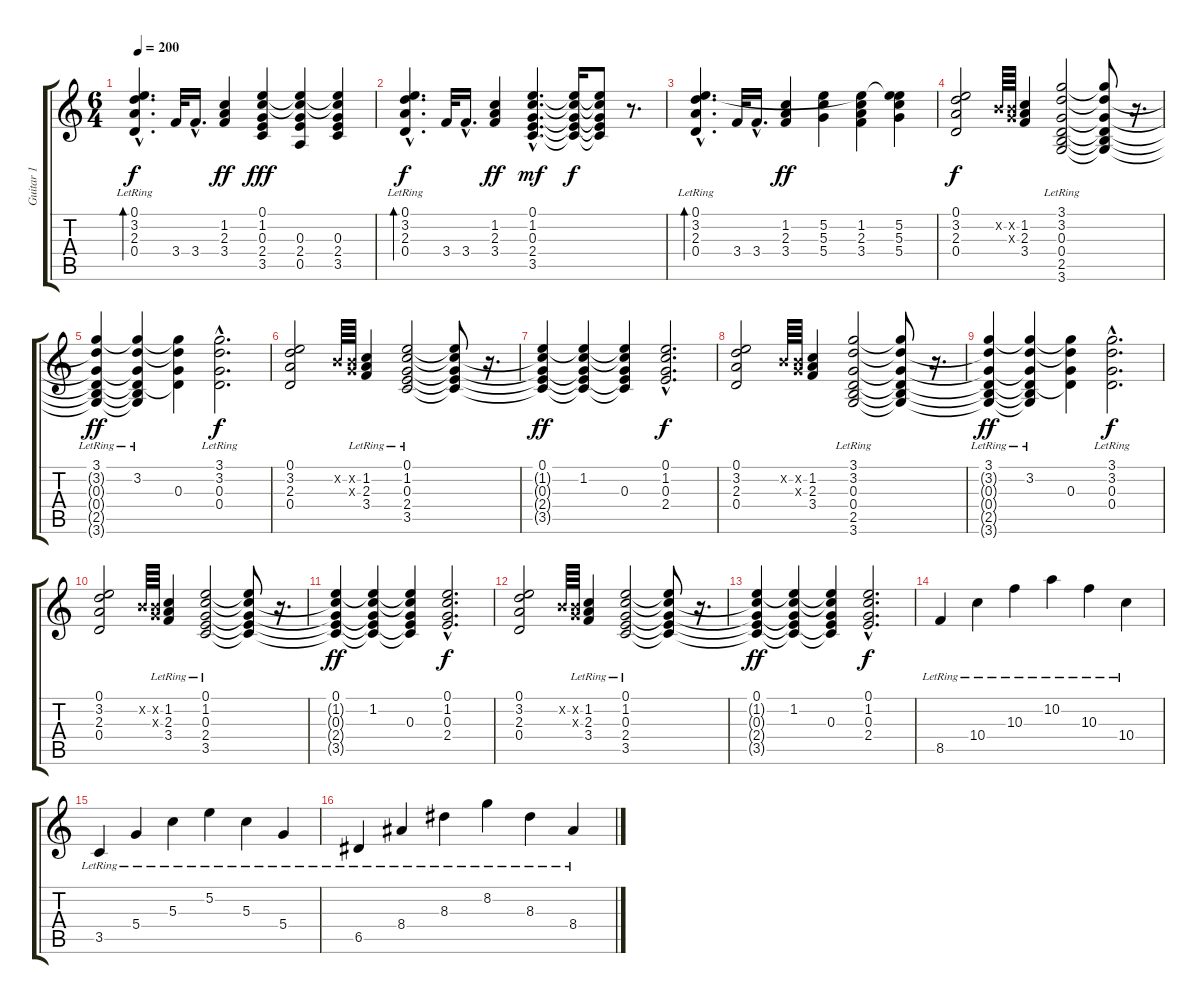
\track ("Guitar 1" "Guitar 1") {instrument electricguitarjazz}
\staff {score tabs}
\tuning (E4 B3 G3 D3 A2 E2) {hide}
\ts (6 4)
\tempo 200
\clef g2
\ks c
(0.1{hac} 3.2{hac} 2.3{hac lr} 0.4{hac}).4{d bd 30 dy f} 3.4.32 3.4{hac}.16{d} (1.2 2.3 3.4).4{dy ff} (0.1 1.2 0.3 2.4 3.5).4{dy fff} (0.1{t} 1.2{t} 0.3 2.4 0.5).4 (0.1{t} 1.2{t} 0.3 2.4 3.5).4 |
(0.1{hac} 3.2{hac} 2.3{hac lr} 0.4{hac}).4{d bd 30 dy f} 3.4.32 3.4{hac}.16{d} (1.2 2.3 3.4).4{dy ff} (0.1{hac} 1.2{hac} 0.3{hac} 2.4{hac} 3.5{hac}).4{d dy mf} (0.1{t} 1.2{t} 0.3{t} 2.4{t} 3.5{t}).16{dy f} (0.1{t} 1.2{t} 0.3{t} 2.4{t} 3.5{t}).8 r.8{d} |
(0.1{hac} 3.2{hac} 2.3{hac lr} 0.4{hac}).4{d bd 30} 3.4.32 3.4{hac}.16{d} (1.2 2.3 3.4).4{dy ff} (5.2 5.3 5.4).4 (0.1{t} 1.2 2.3 3.4).4 (0.1{t} 5.2 5.3 5.4).4 |
(0.1 3.2 2.3 0.4).2{dy f} 0.2{x}.64 (0.2{x} 0.3{x}).64 (1.2 2.3 3.4).4 (3.1{lr} 3.2{lr} 0.3{lr} 0.4{lr} 2.5 3.6).2 (3.1{t} 3.2{t} 0.3{t} 0.4{t} 2.5{t} 3.6{t}).8 r.16{d} |
(3.1{lr} 3.2{t} 0.3{t} 0.4{t} 2.5{t} 3.6{t}).4{dy ff} (3.1{t} 3.2{lr} 0.3{t} 0.4{t} 2.5{t} 3.6{t}).4 (3.1{t} 3.2{t} 0.3 0.4{t}).4 (3.1{hac lr} 3.2{hac lr} 0.3{hac lr} 0.4{hac lr}).2{d dy f} |
(0.1 3.2 2.3 0.4).2 0.2{x}.64 (0.2{x} 0.3{x}).64 (1.2{lr} 2.3{lr} 3.4{lr}).4 (0.1{lr} 1.2{lr} 0.3{lr} 2.4{lr} 3.5).2 (0.1{t} 1.2{t} 0.3{t} 2.4{t} 3.5{t}).8 r.16{d} |
(0.1 1.2{t} 0.3{t} 2.4{t} 3.5{t}).4{dy ff} (0.1{t} 1.2 0.3{t} 2.4{t} 3.5{t}).4 (0.1{t} 1.2{t} 0.3 2.4{t} 3.5{t}).4 (0.1{hac} 1.2{hac} 0.3{hac} 2.4{hac}).2{d dy f} |
(0.1 3.2 2.3 0.4).2 0.2{x}.64 (0.2{x} 0.3{x}).64 (1.2 2.3 3.4).4 (3.1{lr} 3.2{lr} 0.3{lr} 0.4{lr} 2.5 3.6).2 (3.1{t} 3.2{t} 0.3{t} 0.4{t} 2.5{t} 3.6{t}).8 r.16{d} |
(3.1{lr} 3.2{t} 0.3{t} 0.4{t} 2.5{t} 3.6{t}).4{dy ff} (3.1{t} 3.2{lr} 0.3{t} 0.4{t} 2.5{t} 3.6{t}).4 (3.1{t} 3.2{t} 0.3 0.4{t}).4 (3.1{hac lr} 3.2{hac lr} 0.3{hac lr} 0.4{hac lr}).2{d dy f} |
(0.1 3.2 2.3 0.4).2 0.2{x}.64 (0.2{x} 0.3{x}).64 (1.2{lr} 2.3{lr} 3.4{lr}).4 (0.1{lr} 1.2{lr} 0.3{lr} 2.4{lr} 3.5).2 (0.1{t} 1.2{t} 0.3{t} 2.4{t} 3.5{t}).8 r.16{d} |
(0.1 1.2{t} 0.3{t} 2.4{t} 3.5{t}).4{dy ff} (0.1{t} 1.2 0.3{t} 2.4{t} 3.5{t}).4 (0.1{t} 1.2{t} 0.3 2.4{t} 3.5{t}).4 (0.1{hac} 1.2{hac} 0.3{hac} 2.4{hac}).2{d dy f} |
(0.1 3.2 2.3 0.4).2 0.2{x}.64 (0.2{x} 0.3{x}).64 (1.2{lr} 2.3{lr} 3.4{lr}).4 (0.1{lr} 1.2{lr} 0.3{lr} 2.4{lr} 3.5).2 (0.1{t} 1.2{t} 0.3{t} 2.4{t} 3.5{t}).8 r.16{d} |
(0.1 1.2{t} 0.3{t} 2.4{t} 3.5{t}).4{dy ff} (0.1{t} 1.2 0.3{t} 2.4{t} 3.5{t}).4 (0.1{t} 1.2{t} 0.3 2.4{t} 3.5{t}).4 (0.1{hac} 1.2{hac} 0.3{hac} 2.4{hac}).2{d dy f} |
8.5{lr}.4 10.4{lr}.4 10.3{lr}.4 10.2{lr}.4 10.3{lr}.4 10.4{lr}.4 |
3.5{lr}.4 5.4{lr}.4 5.3{lr}.4 5.2{lr}.4 5.3{lr}.4 5.4{lr}.4 |
6.5{lr}.4 8.4{lr}.4 8.3{lr}.4 8.2{lr}.4 8.3{lr}.4 8.4{lr}.4
